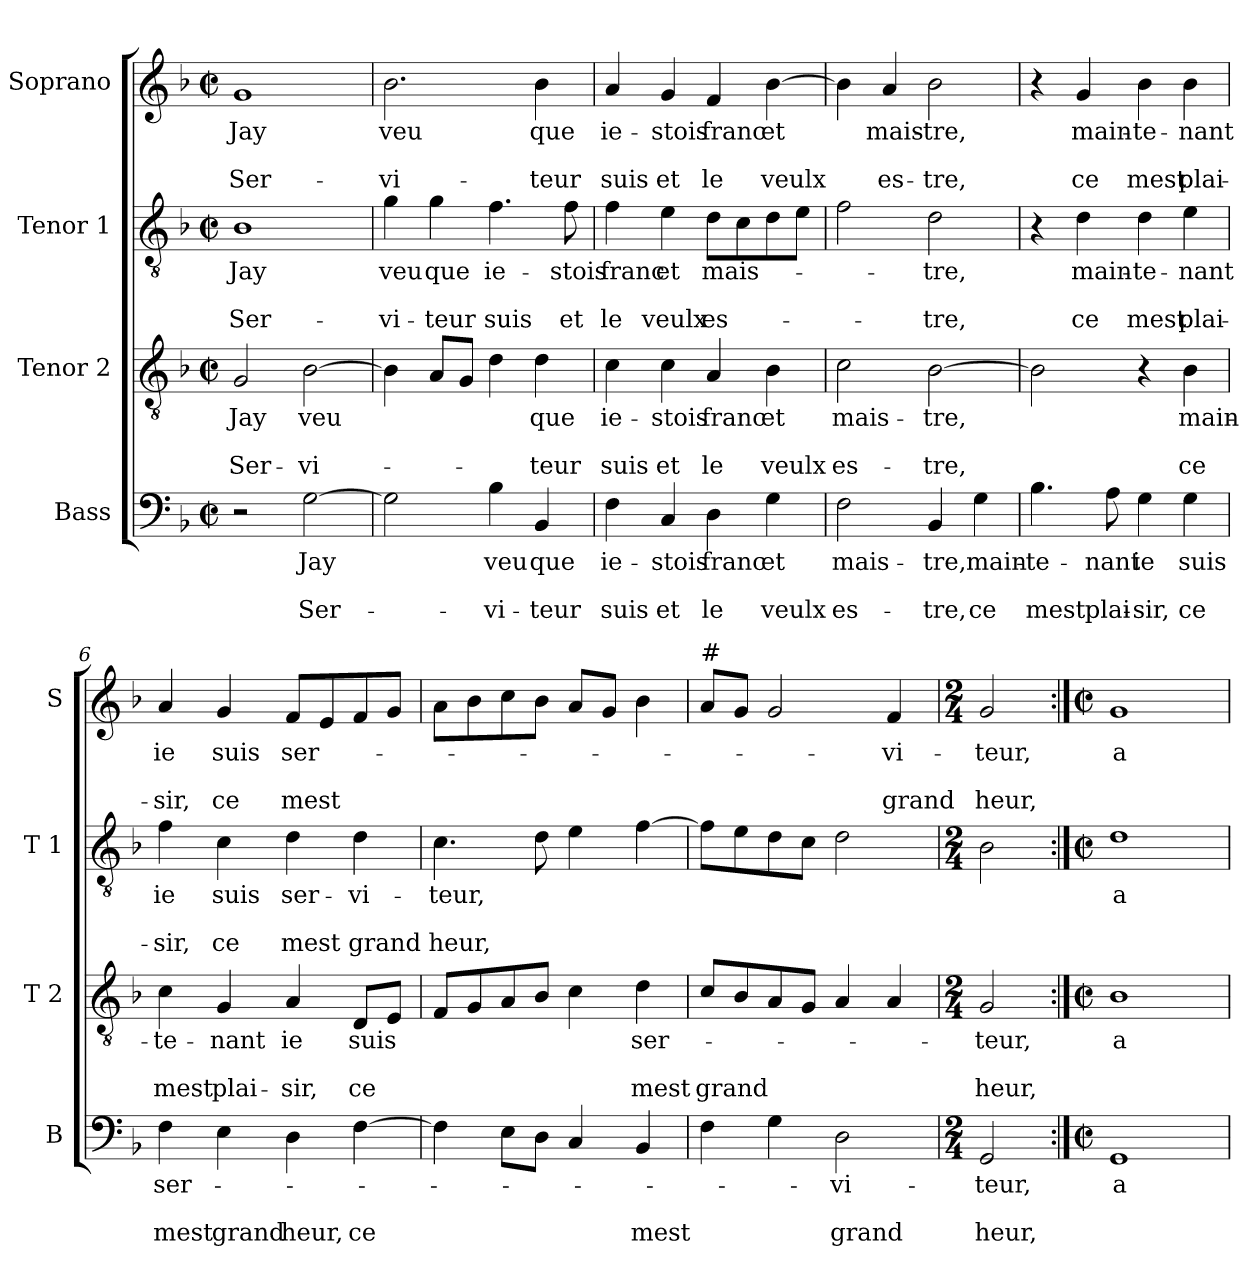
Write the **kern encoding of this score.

**kern	**text	**text	**text	**kern	**text	**text	**text	**kern	**text	**text	**text	**kern	**text	**text	**text
*part4	*part4	*part4	*part4	*part3	*part3	*part3	*part3	*part2	*part2	*part2	*part2	*part1	*part1	*part1	*part1
*staff4	*staff4	*staff4	*staff4	*staff3	*staff3	*staff3	*staff3	*staff2	*staff2	*staff2	*staff2	*staff1	*staff1	*staff1	*staff1
*I"Bass	*	*	*	*I"Tenor 2	*	*	*	*I"Tenor 1	*	*	*	*I"Soprano	*	*	*
*I'B	*	*	*	*I'T 2	*	*	*	*I'T 1	*	*	*	*I'S	*	*	*
*clefF4	*	*	*	*clefGv2	*	*	*	*clefGv2	*	*	*	*clefG2	*	*	*
*k[b-]	*	*	*	*k[b-]	*	*	*	*k[b-]	*	*	*	*k[b-]	*	*	*
*F:	*	*	*	*F:	*	*	*	*F:	*	*	*	*F:	*	*	*
*M2/2	*	*	*	*M2/2	*	*	*	*M2/2	*	*	*	*M2/2	*	*	*
*met(c|)	*	*	*	*met(c|)	*	*	*	*met(c|)	*	*	*	*met(c|)	*	*	*
=1	=1	=1	=1	=1	=1	=1	=1	=1	=1	=1	=1	=1	=1	=1	=1
!	!	!	!	!	!LO:LY:b	!	!LO:LY:b	!	!LO:LY:b	!	!LO:LY:b	!	!LO:LY:b	!	!LO:LY:b
2r	.	.	.	2G/	Jay	.	Ser-	1B-	Jay	.	Ser-	1g	Jay	.	Ser-
!	!LO:LY:b	!	!LO:LY:b	!	!LO:LY:b	!	!LO:LY:b	!	!	!	!	!	!	!	!
[2G\	Jay	.	Ser-	[2B-\	veu	.	-vi-	.	.	.	.	.	.	.	.
=2	=2	=2	=2	=2	=2	=2	=2	=2	=2	=2	=2	=2	=2	=2	=2
!	!	!	!	!	!	!	!	!	!LO:LY:b	!	!LO:LY:b	!	!LO:LY:b	!	!LO:LY:b
2G\]	.	.	.	4B-\]	.	.	.	4g\	veu	.	-vi-	2.b-\	veu	.	-vi-
!	!	!	!	!	!	!	!	!	!LO:LY:b	!	!LO:LY:b	!	!	!	!
.	.	.	.	8A/L	.	.	.	4g\	que	.	-teur	.	.	.	.
.	.	.	.	8G/J	.	.	.	.	.	.	.	.	.	.	.
!	!LO:LY:b	!	!LO:LY:b	!	!	!	!	!	!LO:LY:b	!	!LO:LY:b	!	!	!	!
4B-\	veu	.	-vi-	4d\	.	.	.	4.f\	ie-	.	suis	.	.	.	.
!	!LO:LY:b	!	!LO:LY:b	!	!LO:LY:b	!	!LO:LY:b	!	!	!	!	!	!LO:LY:b	!	!LO:LY:b
4BB-/	que	.	-teur	4d\	que	.	-teur	.	.	.	.	4b-\	que	.	-teur
!	!	!	!	!	!	!	!	!	!LO:LY:b	!	!LO:LY:b	!	!	!	!
.	.	.	.	.	.	.	.	8f\	-stois	.	et	.	.	.	.
=3	=3	=3	=3	=3	=3	=3	=3	=3	=3	=3	=3	=3	=3	=3	=3
!	!LO:LY:b	!	!LO:LY:b	!	!LO:LY:b	!	!LO:LY:b	!	!LO:LY:b	!	!LO:LY:b	!	!LO:LY:b	!	!LO:LY:b
4F\	ie-	.	suis	4c\	ie-	.	suis	4f\	franc	.	le	4a/	ie-	.	suis
!	!LO:LY:b	!	!LO:LY:b	!	!LO:LY:b	!	!LO:LY:b	!	!LO:LY:b	!	!LO:LY:b	!	!LO:LY:b	!	!LO:LY:b
4C/	-stois	.	et	4c\	-stois	.	et	4e\	et	.	veulx	4g/	-stois	.	et
!	!LO:LY:b	!	!LO:LY:b	!	!LO:LY:b	!	!LO:LY:b	!	!LO:LY:b	!	!LO:LY:b	!	!LO:LY:b	!	!LO:LY:b
4D\	franc	.	le	4A/	franc	.	le	8d\L	mais-	.	es-	4f/	franc	.	le
.	.	.	.	.	.	.	.	8c\	.	.	.	.	.	.	.
!	!LO:LY:b	!	!LO:LY:b	!	!LO:LY:b	!	!LO:LY:b	!	!	!	!	!	!LO:LY:b	!	!LO:LY:b
4G\	et	.	veulx	4B-\	et	.	veulx	8d\	.	.	.	[4b-\	et	.	veulx
.	.	.	.	.	.	.	.	8e\J	.	.	.	.	.	.	.
=4	=4	=4	=4	=4	=4	=4	=4	=4	=4	=4	=4	=4	=4	=4	=4
!	!LO:LY:b	!	!LO:LY:b	!	!LO:LY:b	!	!LO:LY:b	!	!	!	!	!	!	!	!
2F\	mais-	.	es-	2c\	mais-	.	es-	2f\	.	.	.	4b-\]	.	.	.
!	!	!	!	!	!	!	!	!	!	!	!	!	!LO:LY:b	!	!LO:LY:b
.	.	.	.	.	.	.	.	.	.	.	.	4a/	mais-	.	es-
!	!LO:LY:b	!	!LO:LY:b	!	!LO:LY:b	!	!LO:LY:b	!	!LO:LY:b	!	!LO:LY:b	!	!LO:LY:b	!	!LO:LY:b
4BB-/	-tre,	.	-tre,	[2B-\	-tre,	.	-tre,	2d\	-tre,	.	-tre,	2b-\	-tre,	.	-tre,
!	!LO:LY:b	!	!LO:LY:b	!	!	!	!	!	!	!	!	!	!	!	!
4G\	main-	.	ce	.	.	.	.	.	.	.	.	.	.	.	.
=5	=5	=5	=5	=5	=5	=5	=5	=5	=5	=5	=5	=5	=5	=5	=5
!	!LO:LY:b	!	!LO:LY:b	!	!	!	!	!	!	!	!	!	!	!	!
4.B-\	-te-	.	mest	2B-\]	.	.	.	4r	.	.	.	4r	.	.	.
!	!	!	!	!	!	!	!	!	!LO:LY:b	!	!LO:LY:b	!	!LO:LY:b	!	!LO:LY:b
.	.	.	.	.	.	.	.	4d\	main-	.	ce	4g/	main-	.	ce
!	!LO:LY:b	!	!LO:LY:b	!	!	!	!	!	!	!	!	!	!	!	!
8A\	-nant	.	plai-	.	.	.	.	.	.	.	.	.	.	.	.
!	!LO:LY:b	!	!LO:LY:b	!	!	!	!	!	!LO:LY:b	!	!LO:LY:b	!	!LO:LY:b	!	!LO:LY:b
4G\	ie	.	-sir,	4r	.	.	.	4d\	-te-	.	mest	4b-\	-te-	.	mest
!	!LO:LY:b	!	!LO:LY:b	!	!LO:LY:b	!	!LO:LY:b	!	!LO:LY:b	!	!LO:LY:b	!	!LO:LY:b	!	!LO:LY:b
4G\	suis	.	ce	4B-\	main-	.	ce	4e\	-nant	.	plai-	4b-\	-nant	.	plai-
!!LO:LB:g=z
=6	=6	=6	=6	=6	=6	=6	=6	=6	=6	=6	=6	=6	=6	=6	=6
!	!LO:LY:b	!	!LO:LY:b	!	!LO:LY:b	!	!LO:LY:b	!	!LO:LY:b	!	!LO:LY:b	!	!LO:LY:b	!	!LO:LY:b
4F\	ser-	.	mest	4c\	-te-	.	mest	4f\	ie	.	-sir,	4a/	ie	.	-sir,
!	!	!	!LO:LY:b	!	!LO:LY:b	!	!LO:LY:b	!	!LO:LY:b	!	!LO:LY:b	!	!LO:LY:b	!	!LO:LY:b
4E\	.	.	grand	4G/	-nant	.	plai-	4c\	suis	.	ce	4g/	suis	.	ce
!	!	!	!LO:LY:b	!	!LO:LY:b	!	!LO:LY:b	!	!LO:LY:b	!	!LO:LY:b	!	!LO:LY:b	!	!LO:LY:b
4D\	.	.	heur,	4A/	ie	.	-sir,	4d\	ser-	.	mest	8f/L	ser-	.	mest
.	.	.	.	.	.	.	.	.	.	.	.	8e/	.	.	.
!	!	!	!LO:LY:b	!	!LO:LY:b	!	!LO:LY:b	!	!LO:LY:b	!	!LO:LY:b	!	!	!	!
[4F\	.	.	ce	8D/L	suis	.	ce	4d\	-vi-	.	grand	8f/	.	.	.
.	.	.	.	8E/J	.	.	.	.	.	.	.	8g/J	.	.	.
=7	=7	=7	=7	=7	=7	=7	=7	=7	=7	=7	=7	=7	=7	=7	=7
!	!	!	!	!	!	!	!	!	!LO:LY:b	!	!LO:LY:b	!	!	!	!
4F\]	.	.	.	8F/L	.	.	.	4.c\	-teur,	.	heur,	8a\L	.	.	.
.	.	.	.	8G/	.	.	.	.	.	.	.	8b-\	.	.	.
8E\L	.	.	.	8A/	.	.	.	.	.	.	.	8cc\	.	.	.
8D\J	.	.	.	8B-/J	.	.	.	8d\	.	.	.	8b-\J	.	.	.
4C/	.	.	.	4c\	.	.	.	4e\	.	.	.	8a/L	.	.	.
.	.	.	.	.	.	.	.	.	.	.	.	8g/J	.	.	.
!	!	!	!LO:LY:b	!	!LO:LY:b	!	!LO:LY:b	!	!	!	!	!	!	!	!
4BB-/	.	.	mest	4d\	ser-	.	mest	[4f\	.	.	.	4b-\	.	.	.
=8	=8	=8	=8	=8	=8	=8	=8	=8	=8	=8	=8	=8	=8	=8	=8
!	!	!	!	!	!	!	!	!	!	!	!	!LO:TX:a:t=#	!	!	!
!	!	!	!	!	!	!	!LO:LY:b	!	!	!	!	!	!	!	!
4F\	.	.	.	8c/L	.	.	grand	8f\L]	.	.	.	8a/L	.	.	.
.	.	.	.	8B-/	.	.	.	8e\	.	.	.	8g/J	.	.	.
4G\	.	.	.	8A/	.	.	.	8d\	.	.	.	2g/	.	.	.
.	.	.	.	8G/J	.	.	.	8c\J	.	.	.	.	.	.	.
!	!LO:LY:b	!	!LO:LY:b	!	!	!	!	!	!	!	!	!	!	!	!
2D\	-vi-	.	grand	4A/	.	.	.	2d\	.	.	.	.	.	.	.
!	!	!	!	!	!	!	!	!	!	!	!	!	!LO:LY:b	!	!LO:LY:b
.	.	.	.	4A/	.	.	.	.	.	.	.	4f/	-vi-	.	grand
=9	=9	=9	=9	=9	=9	=9	=9	=9	=9	=9	=9	=9	=9	=9	=9
*M2/4	*	*	*	*M2/4	*	*	*	*M2/4	*	*	*	*M2/4	*	*	*
!	!LO:LY:b	!	!LO:LY:b	!	!LO:LY:b	!	!LO:LY:b	!	!	!	!	!	!LO:LY:b	!	!LO:LY:b
2GG/	-teur,	.	heur,	2G/	-teur,	.	heur,	2B-\	.	.	.	2g/	-teur,	.	heur,
=10:|!	=10:|!	=10:|!	=10:|!	=10:|!	=10:|!	=10:|!	=10:|!	=10:|!	=10:|!	=10:|!	=10:|!	=10:|!	=10:|!	=10:|!	=10:|!
*M2/2	*	*	*	*M2/2	*	*	*	*M2/2	*	*	*	*M2/2	*	*	*
*met(c|)	*	*	*	*met(c|)	*	*	*	*met(c|)	*	*	*	*met(c|)	*	*	*
!	!LO:LY:b	!	!	!	!LO:LY:b	!	!	!	!LO:LY:b	!	!	!	!LO:LY:b	!	!
1GG	a-	.	.	1B-	a-	.	.	1d	a-	.	.	1g	a-	.	.
=	=	=	=	=	=	=	=	=	=	=	=	=	=	=	=
*-	*-	*-	*-	*-	*-	*-	*-	*-	*-	*-	*-	*-	*-	*-	*-
